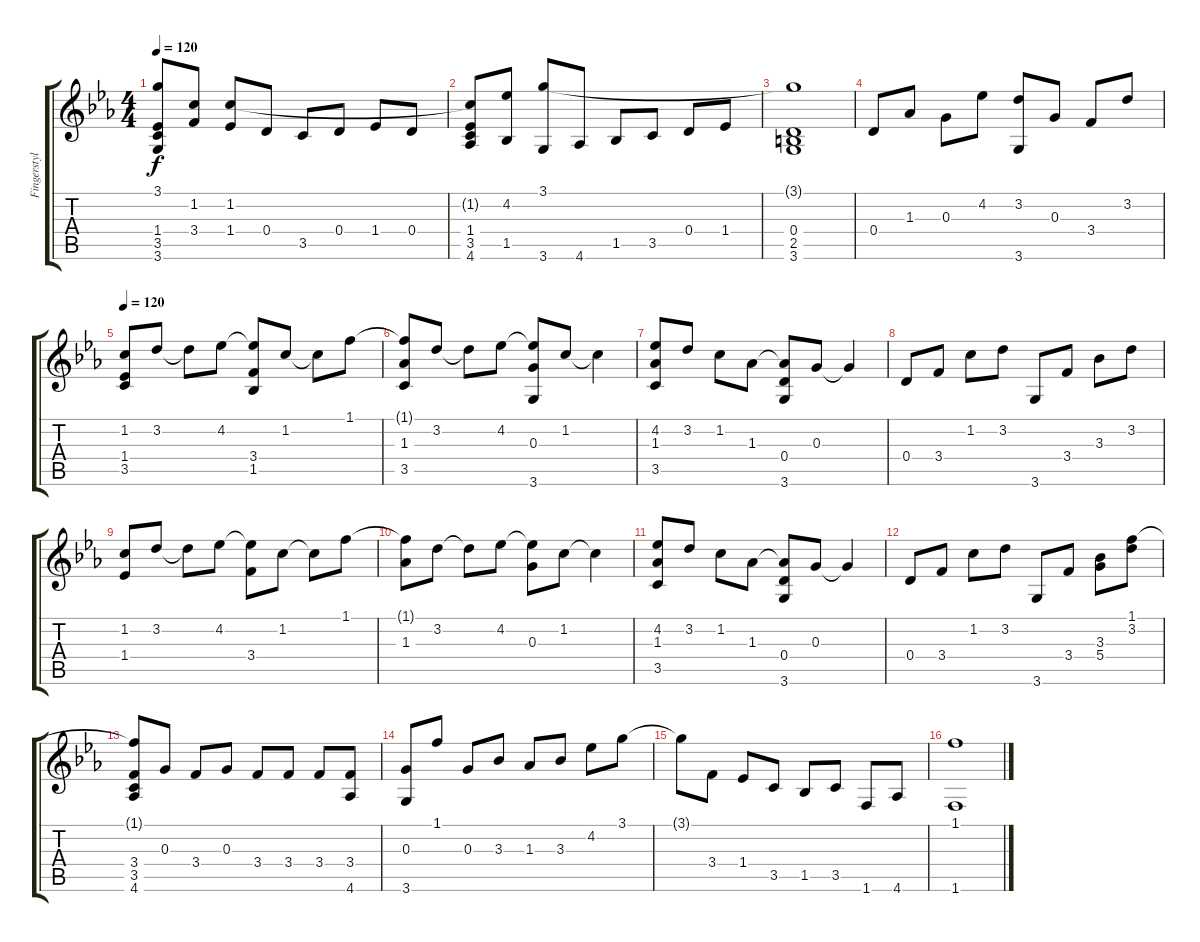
\track ("Fingerstyle Guitar" "Fingerstyl") {instrument acousticguitarnylon}
\staff {score tabs}
\tuning (E4 B3 G3 D3 A2 E2) {hide}
\ts (4 4)
\tempo 120
\clef g2
\ks cminor
(3.1{t} 1.4 3.5 3.6).8{dy f} (1.2 3.4).8 (1.2 1.4).8 0.4.8 3.5.8 0.4.8 1.4.8 0.4.8 |
(1.2{t} 1.4 3.5 4.6).8 (4.2 1.5).8 (3.1 3.6).8 4.6.8 1.5.8 3.5.8 0.4.8 1.4.8 |
(3.1{t} 0.4 2.5 3.6).1 |
0.4.8 1.3.8 0.3.8 4.2.8 (3.2 3.6).8 0.3.8 3.4.8 3.2.8 |
\tempo 120
(1.2 1.4 3.5).8{instrument acousticguitarnylon} 3.2.8 3.2{t}.8 4.2.8 (4.2{t} 3.4 1.5).8 1.2.8 1.2{t}.8 1.1.8 |
(1.1{t} 1.3 3.5).8 3.2.8 3.2{t}.8 4.2.8 (4.2{t} 0.3 3.6).8 1.2.8 1.2{t}.4 |
(4.2 1.3 3.5).8 3.2.8 1.2.8 1.3.8 (1.3{t} 0.4 3.6).8 0.3.8 0.3{t}.4 |
0.4.8 3.4.8 1.2.8 3.2.8 3.6.8 3.4.8 3.3.8 3.2.8 |
(1.2 1.4).8 3.2.8 3.2{t}.8 4.2.8 (4.2{t} 3.4).8 1.2.8 1.2{t}.8 1.1.8 |
(1.1{t} 1.3).8 3.2.8 3.2{t}.8 4.2.8 (4.2{t} 0.3).8 1.2.8 1.2{t}.4 |
(4.2 1.3 3.5).8 3.2.8 1.2.8 1.3.8 (1.3{t} 0.4 3.6).8 0.3.8 0.3{t}.4 |
0.4.8 3.4.8 1.2.8 3.2.8 3.6.8 3.4.8 (3.3 5.4).8 (1.1 3.2).8 |
(1.1{t} 3.4 3.5 4.6).8 0.3.8 3.4.8 0.3.8 3.4.8 3.4.8 3.4.8 (3.4 4.6).8 |
(0.3 3.6).8 1.1.8 0.3.8 3.3.8 1.3.8 3.3.8 4.2.8 3.1.8 |
3.1{t}.8 3.4.8 1.4.8 3.5.8 1.5.8 3.5.8 1.6.8 4.6.8 |
(1.1 1.6).1
